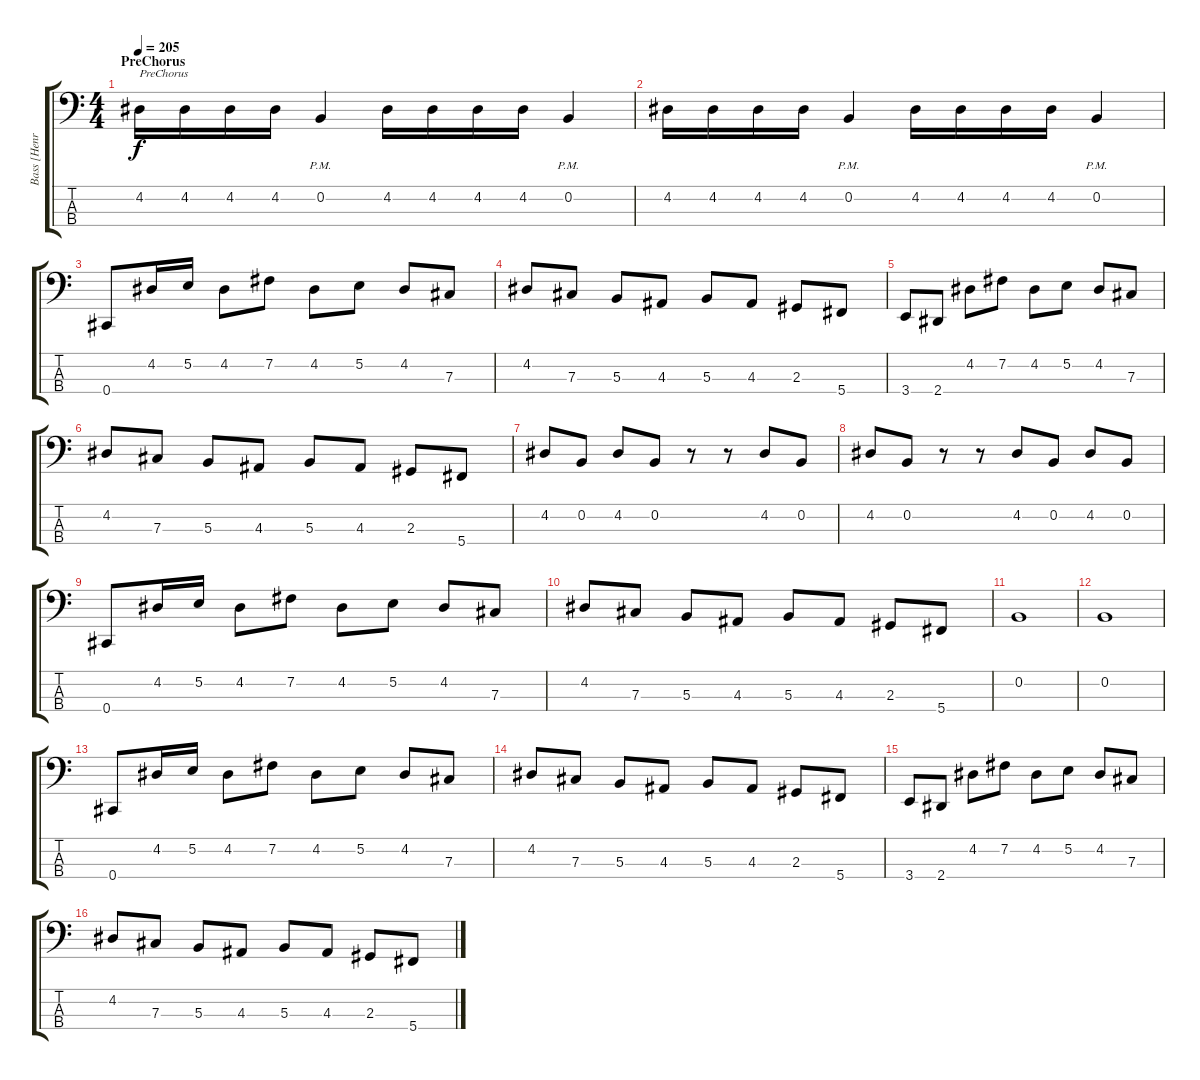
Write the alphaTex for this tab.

\track ("Bass [Henrik Drake]" "Bass [Henr") {instrument electricbasspick}
\staff {score tabs}
\tuning (E2 B1 Gb1 Db1) {hide}
\ts (4 4)
\section ("" "PreChorus")
\tempo 205
\clef f4
\ks c
4.2.16{txt "PreChorus" dy f} 4.2.16 4.2.16 4.2.16 0.2{pm}.4 4.2.16 4.2.16 4.2.16 4.2.16 0.2{pm}.4 |
4.2.16 4.2.16 4.2.16 4.2.16 0.2{pm}.4 4.2.16 4.2.16 4.2.16 4.2.16 0.2{pm}.4 |
0.4.8 4.2.16 5.2.16 4.2.8 7.2.8 4.2.8 5.2.8 4.2.8 7.3.8 |
4.2.8 7.3.8 5.3.8 4.3.8 5.3.8 4.3.8 2.3.8 5.4.8 |
3.4.8 2.4.8 4.2.8 7.2.8 4.2.8 5.2.8 4.2.8 7.3.8 |
4.2.8 7.3.8 5.3.8 4.3.8 5.3.8 4.3.8 2.3.8 5.4.8 |
4.2.8 0.2.8 4.2.8 0.2.8 r.8 r.8 4.2.8 0.2.8 |
4.2.8 0.2.8 r.8 r.8 4.2.8 0.2.8 4.2.8 0.2.8 |
0.4.8 4.2.16 5.2.16 4.2.8 7.2.8 4.2.8 5.2.8 4.2.8 7.3.8 |
4.2.8 7.3.8 5.3.8 4.3.8 5.3.8 4.3.8 2.3.8 5.4.8 |
0.2.1 |
0.2.1 |
0.4.8 4.2.16 5.2.16 4.2.8 7.2.8 4.2.8 5.2.8 4.2.8 7.3.8 |
4.2.8 7.3.8 5.3.8 4.3.8 5.3.8 4.3.8 2.3.8 5.4.8 |
3.4.8 2.4.8 4.2.8 7.2.8 4.2.8 5.2.8 4.2.8 7.3.8 |
4.2.8 7.3.8 5.3.8 4.3.8 5.3.8 4.3.8 2.3.8 5.4.8
